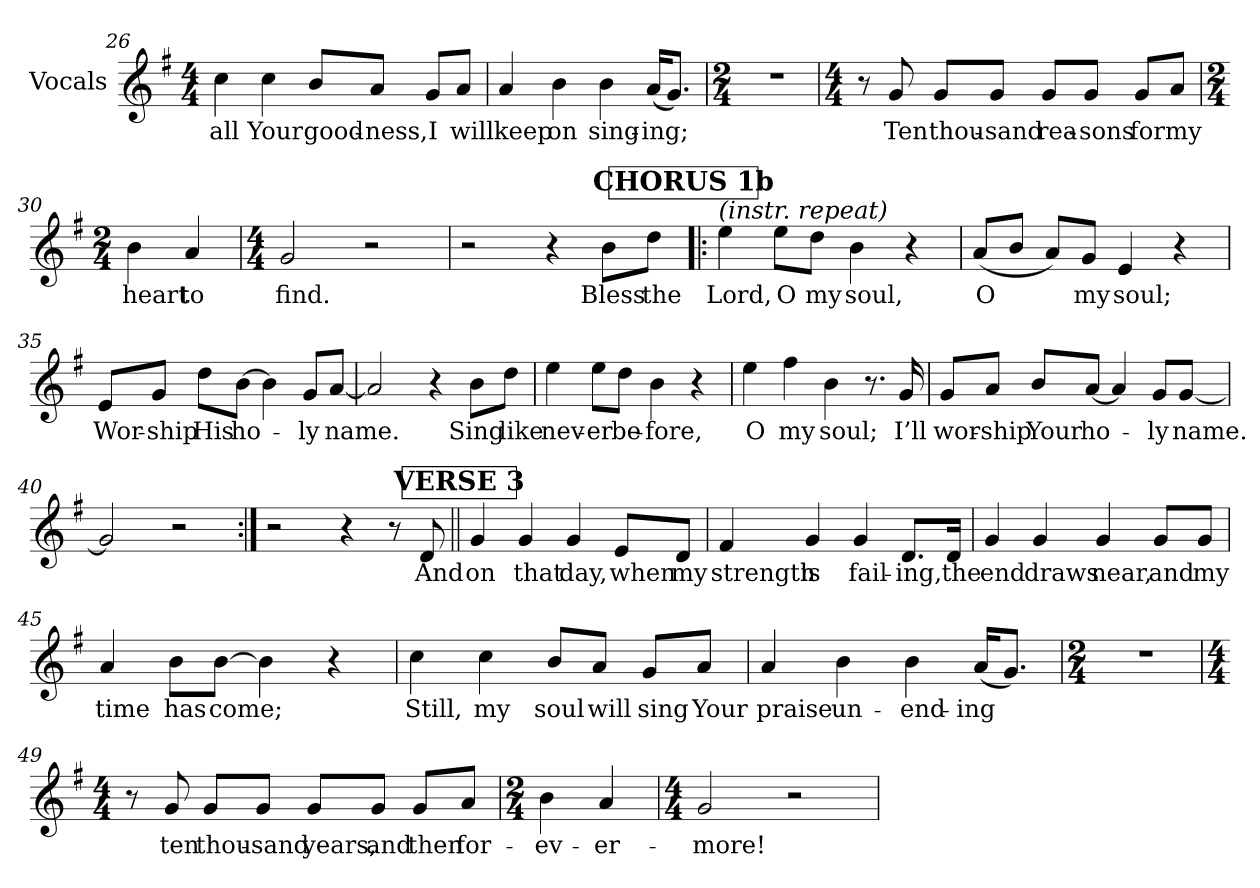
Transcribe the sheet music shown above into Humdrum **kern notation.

**kern	**text
*part1	*part1
*staff1	*staff1
*I"Vocals	*
*clefG2	*
*k[f#]	*
*G:	*
*M4/4	*
=26	=26
!	!LO:LY:b
4cc\	all
!	!LO:LY:b
4cc\	Your
!	!LO:LY:b
8b/L	good-
!	!LO:LY:b
8a/J	-ness,
!	!LO:LY:b
8g/L	I
!	!LO:LY:b
8a/J	will
!!LO:LB:g=z
=27	=27
!	!LO:LY:b
4a/	keep
!	!LO:LY:b
4b\	on
!	!LO:LY:b
4b\	sing-
!	!LO:LY:b
(<16a/KL	-ing;
8.g/J)	.
=28	=28
*M2/4	*
2r	.
=29	=29
*M4/4	*
8r	.
!	!LO:LY:b
8g/	Ten
!	!LO:LY:b
8g/L	thou-
!	!LO:LY:b
8g/J	-sand
!	!LO:LY:b
8g/L	rea-
!	!LO:LY:b
8g/J	-sons
!	!LO:LY:b
8g/L	for
!	!LO:LY:b
8a/J	my
=30	=30
*M2/4	*
!	!LO:LY:b
4b\	heart
!	!LO:LY:b
4a/	to
!!LO:LB:g=z
=31	=31
*M4/4	*
!	!LO:LY:b
2g/	find.
2r	.
=32	=32
2r	.
4r	.
!	!LO:LY:b
8b\L	Bless
!	!LO:LY:b
8dd\J	the
!!LO:REH:place=s1:a:B:t=CHORUS 1b
=33!|:	=33!|:
!LO:TX:a:i:t=(instr. repeat)	!
!	!LO:LY:b
4ee\	Lord,
!	!LO:LY:b
8ee\L	O
!	!LO:LY:b
8dd\J	my
!	!LO:LY:b
4b\	soul,
4r	.
=34	=34
!	!LO:LY:b
(<8a/L	O
8b/J	.
8a/L)	.
!	!LO:LY:b
8g/J	my
!	!LO:LY:b
4e/	soul;
4r	.
!!LO:LB:g=z
=35	=35
!	!LO:LY:b
8e/L	Wor-
!	!LO:LY:b
8g/J	-ship
!	!LO:LY:b
8dd\L	His
!	!LO:LY:b
[8b\J	ho-
4b\]	.
!	!LO:LY:b
8g/L	-ly
!	!LO:LY:b
[8a/J	name.
=36	=36
2a/]	.
4r	.
!	!LO:LY:b
8b\L	Sing
!	!LO:LY:b
8dd\J	like
=37	=37
!	!LO:LY:b
4ee\	nev-
!	!LO:LY:b
8ee\L	-er
!	!LO:LY:b
8dd\J	be-
!	!LO:LY:b
4b\	-fore,
4r	.
=38	=38
!	!LO:LY:b
4ee\	O
!	!LO:LY:b
4ff#\	my
!	!LO:LY:b
4b\	soul;
8.r	.
!	!LO:LY:b
16g/	I’ll
!!LO:LB:g=z
=39	=39
!	!LO:LY:b
8g/L	wor-
!	!LO:LY:b
8a/J	-ship
!	!LO:LY:b
8b/L	Your
!	!LO:LY:b
[8a/J	ho-
4a/]	.
!	!LO:LY:b
8g/L	-ly
!	!LO:LY:b
[8g/J	name.
=40	=40
2g/]	.
2r	.
=41:|!	=41:|!
2r	.
4r	.
!	!LO:LY:b
8r	3.
!	!LO:LY:b
8d/	And
!!LO:REH:place=s1:a:B:t=VERSE 3
=42||	=42||
!	!LO:LY:b
4g/	on
!	!LO:LY:b
4g/	that
!	!LO:LY:b
4g/	day,
!	!LO:LY:b
8e/L	when
!	!LO:LY:b
8d/J	my
!!LO:LB:g=z
=43	=43
!	!LO:LY:b
4f#/	strength
!	!LO:LY:b
4g/	is
!	!LO:LY:b
4g/	fail-
!	!LO:LY:b
8.d/L	-ing,
!	!LO:LY:b
16d/Jk	the
=44	=44
!	!LO:LY:b
4g/	end
!	!LO:LY:b
4g/	draws
!	!LO:LY:b
4g/	near,
!	!LO:LY:b
8g/L	and
!	!LO:LY:b
8g/J	my
=45	=45
!	!LO:LY:b
4a/	time
!	!LO:LY:b
8b\L	has
!	!LO:LY:b
[8b\J	come;
4b\]	.
4r	.
!!LO:PB:g=z
=46	=46
!	!LO:LY:b
4cc\	Still,
!	!LO:LY:b
4cc\	my
!	!LO:LY:b
8b/L	soul
!	!LO:LY:b
8a/J	will
!	!LO:LY:b
8g/L	sing
!	!LO:LY:b
8a/J	Your
=47	=47
!	!LO:LY:b
4a/	praise
!	!LO:LY:b
4b\	un-
!	!LO:LY:b
4b\	-end-
!	!LO:LY:b
(<16a/KL	-ing
8.g/J)	.
=48	=48
*M2/4	*
2r	.
!!LO:LB:g=z
=49	=49
*M4/4	*
8r	.
!	!LO:LY:b
8g/	ten
!	!LO:LY:b
8g/L	thou-
!	!LO:LY:b
8g/J	-sand
!	!LO:LY:b
8g/L	years,
!	!LO:LY:b
8g/J	and
!	!LO:LY:b
8g/L	then
!	!LO:LY:b
8a/J	for-
=50	=50
*M2/4	*
!	!LO:LY:b
4b\	-ev-
!	!LO:LY:b
4a/	-er-
=51	=51
*M4/4	*
!	!LO:LY:b
2g/	-more!
2r	.
=	=
*-	*-
